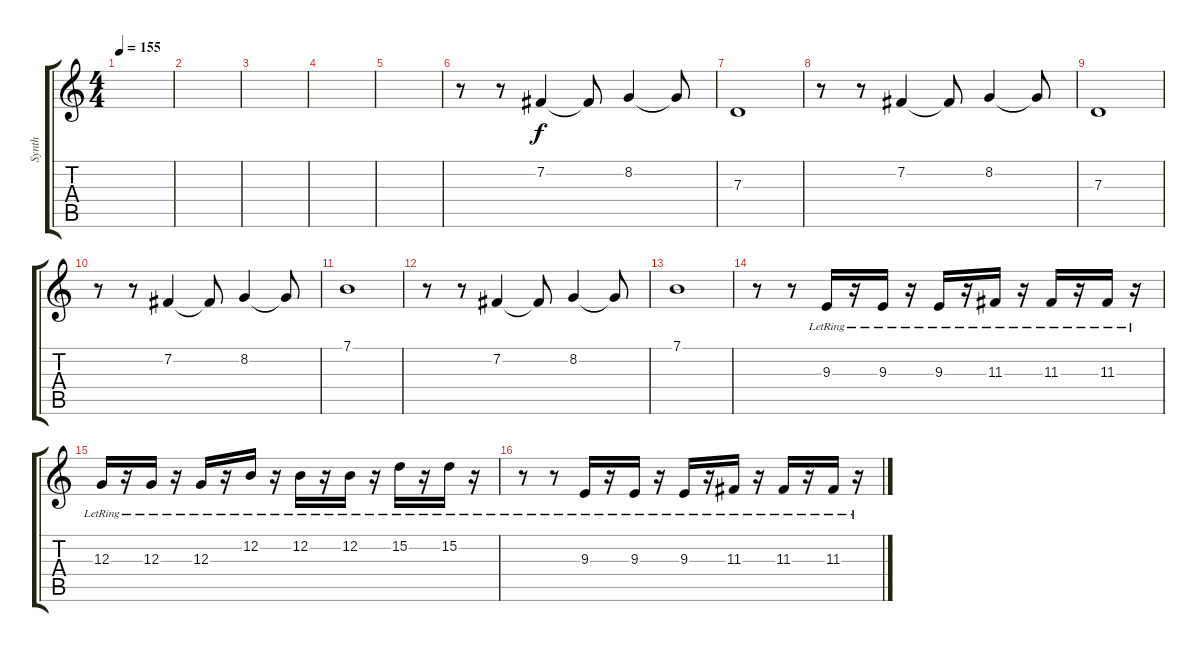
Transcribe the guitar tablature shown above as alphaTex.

\track ("Synth" "Synth") {instrument lead2sawtooth}
\staff {score tabs}
\tuning (E4 B3 G3 D3 A2 D2) {hide}
\ts (4 4)
\tempo 155
\clef g2
\ks c
|
|
|
|
|
r.8 r.8 7.2.4 7.2{t}.8 8.2.4 8.2{t}.8 |
7.3.1 |
r.8 r.8 7.2.4 7.2{t}.8 8.2.4 8.2{t}.8 |
7.3.1 |
r.8 r.8 7.2.4 7.2{t}.8 8.2.4 8.2{t}.8 |
7.1.1 |
r.8 r.8 7.2.4 7.2{t}.8 8.2.4 8.2{t}.8 |
7.1.1 |
r.8 r.8 9.3{lr}.16 r.16 9.3{lr}.16 r.16 9.3{lr}.16 r.16 11.3{lr}.16 r.16 11.3{lr}.16 r.16 11.3{lr}.16 r.16 |
12.3{lr}.16 r.16 12.3{lr}.16 r.16 12.3{lr}.16 r.16 12.2{lr}.16 r.16 12.2{lr}.16 r.16 12.2{lr}.16 r.16 15.2{lr}.16 r.16 15.2{lr}.16 r.16 |
r.8 r.8 9.3{lr}.16 r.16 9.3{lr}.16 r.16 9.3{lr}.16 r.16 11.3{lr}.16 r.16 11.3{lr}.16 r.16 11.3{lr}.16 r.16
